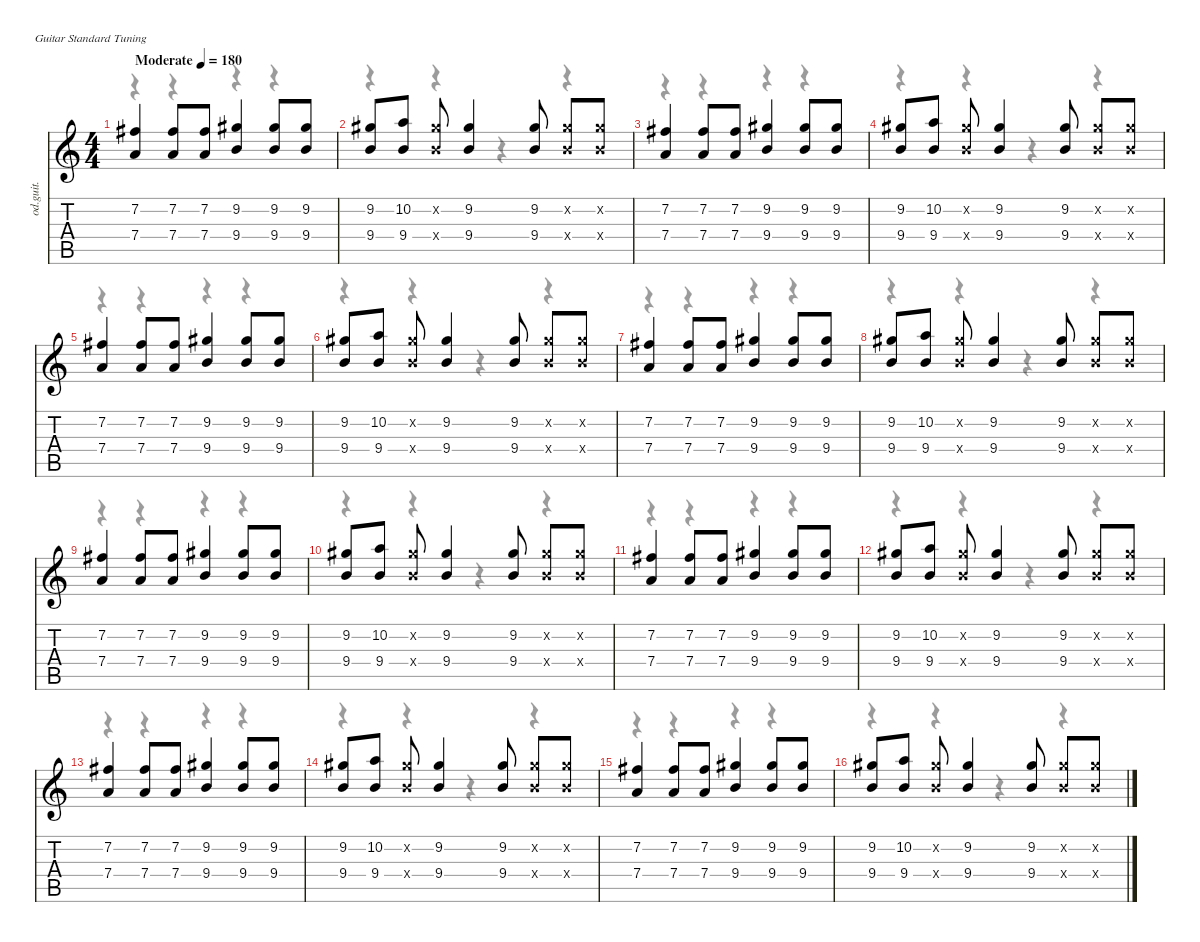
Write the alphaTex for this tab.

\defaultSystemsLayout 4
\hideDynamics
\bracketExtendMode nobrackets
\otherSystemsTrackNameOrientation horizontal
\track ("?????" "od.guit.") {instrument overdrivenguitar}
\staff {score tabs}
\tuning (E4 B3 G3 D3 A2 E2)
\voice
\ts (4 4)
\beaming (8 2 2 2 2)
\tempo (180 "Moderate")
\clef g2
\ks c
(7.2{acc #} 7.4).4{dy f instrument overdrivenguitar beam Up} (7.2{acc #} 7.4).8{beam Up} (7.2{acc #} 7.4).8{beam Up} (9.2{acc #} 9.4).4{beam Up} (9.2{acc #} 9.4).8{beam Up} (9.2{acc #} 9.4).8{beam Up} |
(9.2{acc #} 9.4).8{beam Up} (10.2 9.4).8{beam Up} (9.2{x acc #} 9.4{x}).8{beam Up} (9.2{acc #} 9.4).4{beam Up} (9.2{acc #} 9.4).8{beam Up} (9.2{x acc #} 9.4{x}).8{beam Up} (9.2{x acc #} 9.4{x}).8{beam Up} |
(7.2{acc #} 7.4).4{beam Up} (7.2{acc #} 7.4).8{beam Up} (7.2{acc #} 7.4).8{beam Up} (9.2{acc #} 9.4).4{beam Up} (9.2{acc #} 9.4).8{beam Up} (9.2{acc #} 9.4).8{beam Up} |
(9.2{acc #} 9.4).8{beam Up} (10.2 9.4).8{beam Up} (9.2{x acc #} 9.4{x}).8{beam Up} (9.2{acc #} 9.4).4{beam Up} (9.2{acc #} 9.4).8{beam Up} (9.2{x acc #} 9.4{x}).8{beam Up} (9.2{x acc #} 9.4{x}).8{beam Up} |
(7.2{acc #} 7.4).4{beam Up} (7.2{acc #} 7.4).8{beam Up} (7.2{acc #} 7.4).8{beam Up} (9.2{acc #} 9.4).4{beam Up} (9.2{acc #} 9.4).8{beam Up} (9.2{acc #} 9.4).8{beam Up} |
(9.2{acc #} 9.4).8{beam Up} (10.2 9.4).8{beam Up} (9.2{x acc #} 9.4{x}).8{beam Up} (9.2{acc #} 9.4).4{beam Up} (9.2{acc #} 9.4).8{beam Up} (9.2{x acc #} 9.4{x}).8{beam Up} (9.2{x acc #} 9.4{x}).8{beam Up} |
(7.2{acc #} 7.4).4{beam Up} (7.2{acc #} 7.4).8{beam Up} (7.2{acc #} 7.4).8{beam Up} (9.2{acc #} 9.4).4{beam Up} (9.2{acc #} 9.4).8{beam Up} (9.2{acc #} 9.4).8{beam Up} |
(9.2{acc #} 9.4).8{beam Up} (10.2 9.4).8{beam Up} (9.2{x acc #} 9.4{x}).8{beam Up} (9.2{acc #} 9.4).4{beam Up} (9.2{acc #} 9.4).8{beam Up} (9.2{x acc #} 9.4{x}).8{beam Up} (9.2{x acc #} 9.4{x}).8{beam Up} |
(7.2{acc #} 7.4).4{beam Up} (7.2{acc #} 7.4).8{beam Up} (7.2{acc #} 7.4).8{beam Up} (9.2{acc #} 9.4).4{beam Up} (9.2{acc #} 9.4).8{beam Up} (9.2{acc #} 9.4).8{beam Up} |
(9.2{acc #} 9.4).8{beam Up} (10.2 9.4).8{beam Up} (9.2{x acc #} 9.4{x}).8{beam Up} (9.2{acc #} 9.4).4{beam Up} (9.2{acc #} 9.4).8{beam Up} (9.2{x acc #} 9.4{x}).8{beam Up} (9.2{x acc #} 9.4{x}).8{beam Up} |
(7.2{acc #} 7.4).4{beam Up} (7.2{acc #} 7.4).8{beam Up} (7.2{acc #} 7.4).8{beam Up} (9.2{acc #} 9.4).4{beam Up} (9.2{acc #} 9.4).8{beam Up} (9.2{acc #} 9.4).8{beam Up} |
(9.2{acc #} 9.4).8{beam Up} (10.2 9.4).8{beam Up} (9.2{x acc #} 9.4{x}).8{beam Up} (9.2{acc #} 9.4).4{beam Up} (9.2{acc #} 9.4).8{beam Up} (9.2{x acc #} 9.4{x}).8{beam Up} (9.2{x acc #} 9.4{x}).8{beam Up} |
(7.2{acc #} 7.4).4{beam Up} (7.2{acc #} 7.4).8{beam Up} (7.2{acc #} 7.4).8{beam Up} (9.2{acc #} 9.4).4{beam Up} (9.2{acc #} 9.4).8{beam Up} (9.2{acc #} 9.4).8{beam Up} |
(9.2{acc #} 9.4).8{beam Up} (10.2 9.4).8{beam Up} (9.2{x acc #} 9.4{x}).8{beam Up} (9.2{acc #} 9.4).4{beam Up} (9.2{acc #} 9.4).8{beam Up} (9.2{x acc #} 9.4{x}).8{beam Up} (9.2{x acc #} 9.4{x}).8{beam Up} |
(7.2{acc #} 7.4).4{beam Up} (7.2{acc #} 7.4).8{beam Up} (7.2{acc #} 7.4).8{beam Up} (9.2{acc #} 9.4).4{beam Up} (9.2{acc #} 9.4).8{beam Up} (9.2{acc #} 9.4).8{beam Up} |
(9.2{acc #} 9.4).8{beam Up} (10.2 9.4).8{beam Up} (9.2{x acc #} 9.4{x}).8{beam Up} (9.2{acc #} 9.4).4{beam Up} (9.2{acc #} 9.4).8{beam Up} (9.2{x acc #} 9.4{x}).8{beam Up} (9.2{x acc #} 9.4{x}).8{beam Up}
\voice
\clef g2
\ottava regular
\simile none
\ks c
r.4{dy mf beam Down} r.4{beam Down} r.4{beam Down} r.4{beam Down} |
r.4{beam Down} r.4{beam Down} r.4{beam Down} r.4{beam Down} |
r.4{beam Down} r.4{beam Down} r.4{beam Down} r.4{beam Down} |
r.4{beam Down} r.4{beam Down} r.4{beam Down} r.4{beam Down} |
r.4{beam Down} r.4{beam Down} r.4{beam Down} r.4{beam Down} |
r.4{beam Down} r.4{beam Down} r.4{beam Down} r.4{beam Down} |
r.4{beam Down} r.4{beam Down} r.4{beam Down} r.4{beam Down} |
r.4{beam Down} r.4{beam Down} r.4{beam Down} r.4{beam Down} |
r.4{beam Down} r.4{beam Down} r.4{beam Down} r.4{beam Down} |
r.4{beam Down} r.4{beam Down} r.4{beam Down} r.4{beam Down} |
r.4{beam Down} r.4{beam Down} r.4{beam Down} r.4{beam Down} |
r.4{beam Down} r.4{beam Down} r.4{beam Down} r.4{beam Down} |
r.4{beam Down} r.4{beam Down} r.4{beam Down} r.4{beam Down} |
r.4{beam Down} r.4{beam Down} r.4{beam Down} r.4{beam Down} |
r.4{beam Down} r.4{beam Down} r.4{beam Down} r.4{beam Down} |
r.4{beam Down} r.4{beam Down} r.4{beam Down} r.4{beam Down}
